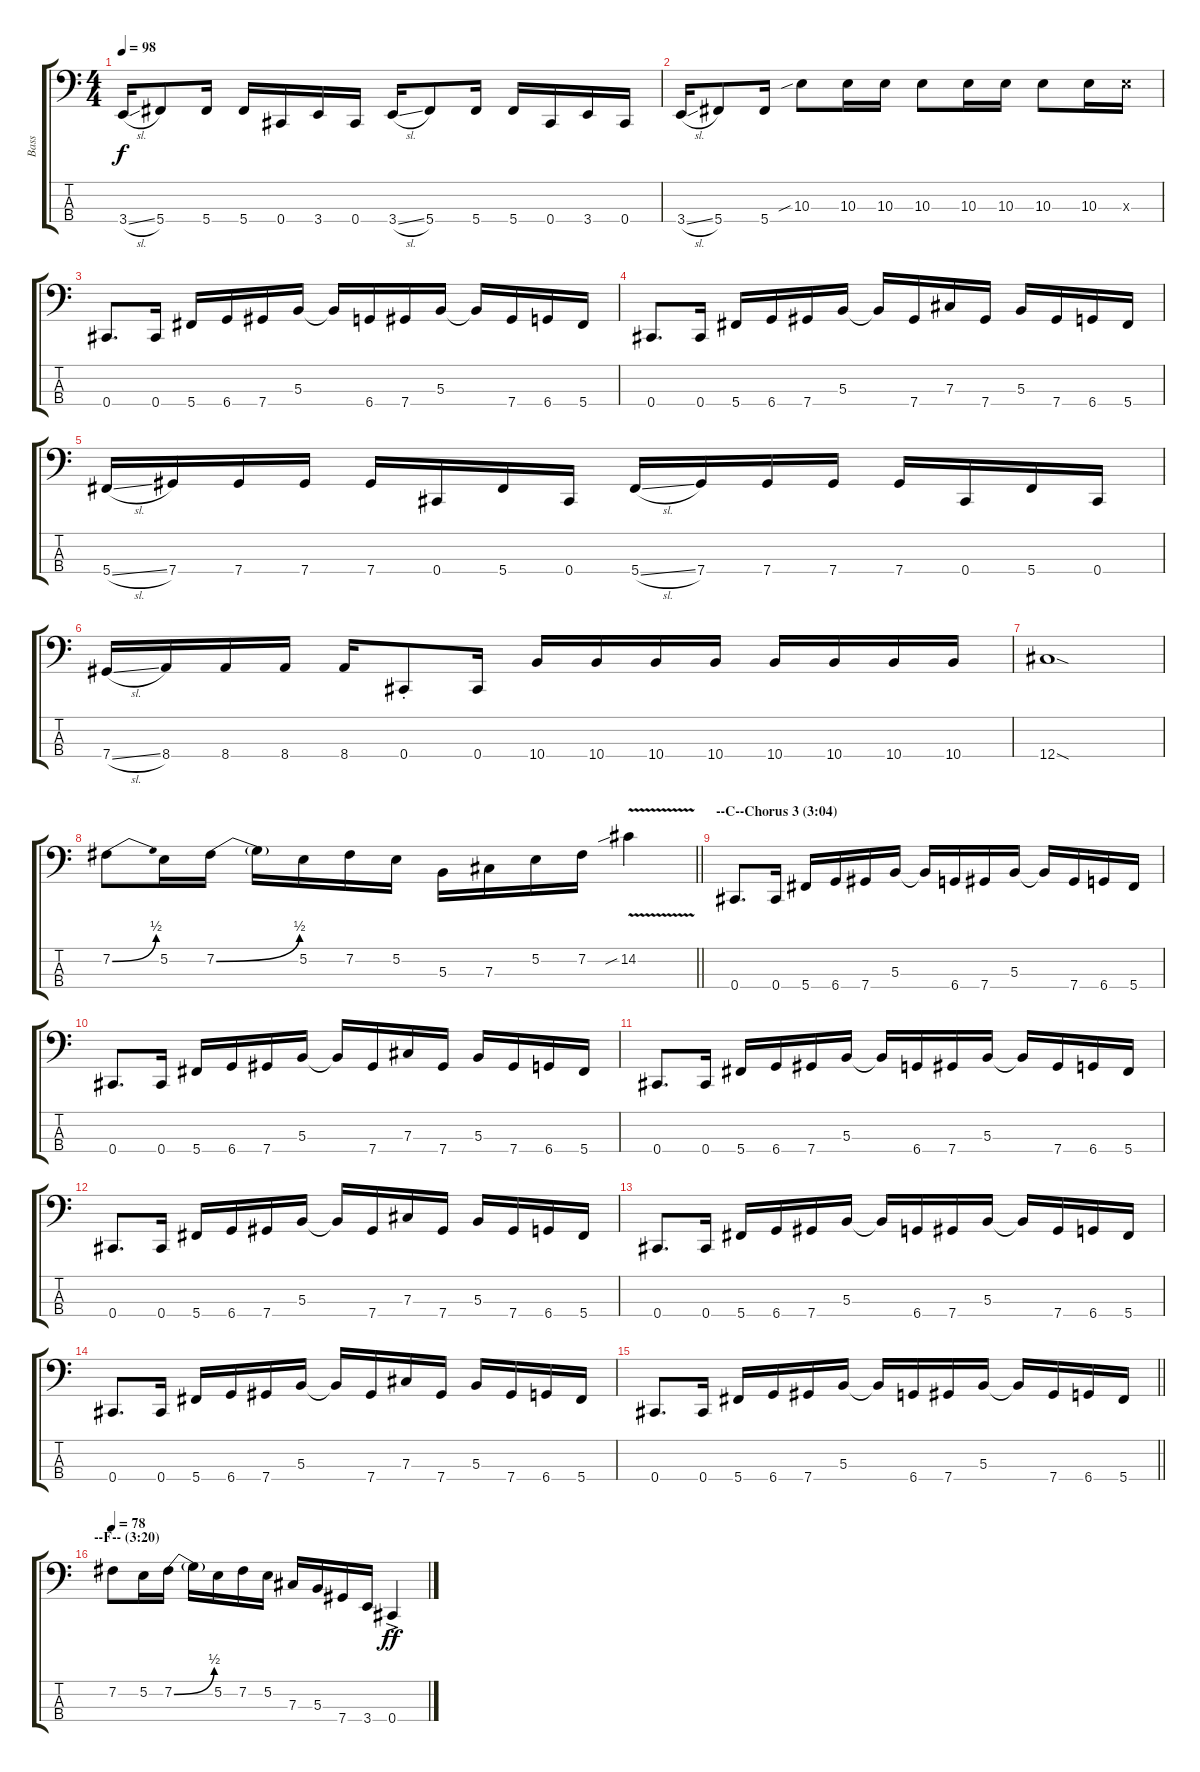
\track ("Bass" "Bass") {instrument electricbassfinger}
\staff {score tabs}
\tuning (E2 B1 Gb1 Db1) {hide}
\ts (4 4)
\tempo 98
\clef f4
\ks c
3.4{sl}.16{dy f} 5.4.8 5.4.16 5.4.16 0.4.16 3.4.16 0.4.16 3.4{sl}.16 5.4.8 5.4.16 5.4.16 0.4.16 3.4.16 0.4.16 |
3.4{sl}.16 5.4.8 5.4.16 10.3{sib}.8 10.3.16 10.3.16 10.3.8 10.3.16 10.3.16 10.3.8 10.3.16 10.3{x}.16 |
0.4.8{d} 0.4.16 5.4.16 6.4.16 7.4.16 5.3.16 5.3{t}.16 6.4.16 7.4.16 5.3.16 5.3{t}.16 7.4.16 6.4.16 5.4.16 |
0.4.8{d} 0.4.16 5.4.16 6.4.16 7.4.16 5.3.16 5.3{t}.16 7.4.16 7.3.16 7.4.16 5.3.16 7.4.16 6.4.16 5.4.16 |
5.4{sl}.16 7.4.16 7.4.16 7.4.16 7.4.16 0.4.16 5.4.16 0.4.16 5.4{sl}.16 7.4.16 7.4.16 7.4.16 7.4.16 0.4.16 5.4.16 0.4.16 |
7.4{sl}.16 8.4.16 8.4.16 8.4.16 8.4.16 0.4{st}.8 0.4.16 10.4.16 10.4.16 10.4.16 10.4.16 10.4.16 10.4.16 10.4.16 10.4.16 |
12.4{sod}.1 |
\barLineRight lightlight
7.2{be (bend 0 0 60 2)}.8 5.2.16 7.2{be (bend 0 0 60 2)}.16 7.2{t}.16 5.2.16 7.2.16 5.2.16 5.3.16 7.3.16 5.2.16 7.2.16 14.2{v sib}.4 |
\section ("" "--C--Chorus 3 (3:04)")
0.4.8{d} 0.4.16 5.4.16 6.4.16 7.4.16 5.3.16 5.3{t}.16 6.4.16 7.4.16 5.3.16 5.3{t}.16 7.4.16 6.4.16 5.4.16 |
0.4.8{d} 0.4.16 5.4.16 6.4.16 7.4.16 5.3.16 5.3{t}.16 7.4.16 7.3.16 7.4.16 5.3.16 7.4.16 6.4.16 5.4.16 |
0.4.8{d} 0.4.16 5.4.16 6.4.16 7.4.16 5.3.16 5.3{t}.16 6.4.16 7.4.16 5.3.16 5.3{t}.16 7.4.16 6.4.16 5.4.16 |
0.4.8{d} 0.4.16 5.4.16 6.4.16 7.4.16 5.3.16 5.3{t}.16 7.4.16 7.3.16 7.4.16 5.3.16 7.4.16 6.4.16 5.4.16 |
0.4.8{d} 0.4.16 5.4.16 6.4.16 7.4.16 5.3.16 5.3{t}.16 6.4.16 7.4.16 5.3.16 5.3{t}.16 7.4.16 6.4.16 5.4.16 |
0.4.8{d} 0.4.16 5.4.16 6.4.16 7.4.16 5.3.16 5.3{t}.16 7.4.16 7.3.16 7.4.16 5.3.16 7.4.16 6.4.16 5.4.16 |
\barLineRight lightlight
0.4.8{d} 0.4.16 5.4.16 6.4.16 7.4.16 5.3.16 5.3{t}.16 6.4.16 7.4.16 5.3.16 5.3{t}.16 7.4.16 6.4.16 5.4.16 |
\section ("" "--F-- (3:20)")
\tempo 78
7.2.8 5.2.16 7.2{be (bend 0 0 60 2)}.16 7.2{t}.16 5.2.16 7.2.16 5.2.16 7.3.16 5.3.16 7.4.16 3.4.16 0.4{ac}.4{dy ff}
